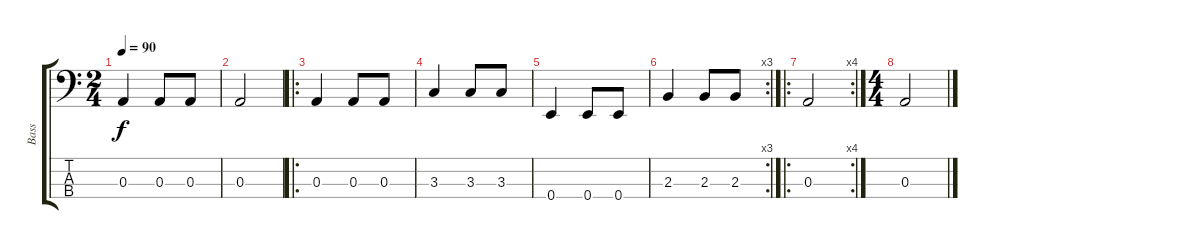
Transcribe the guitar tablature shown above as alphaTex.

\track ("Bass" "Bass") {instrument electricbasspick}
\staff {score tabs}
\tuning (G2 D2 A1 E1) {hide}
\ts (2 4)
\tempo 90
\clef f4
\ks c
0.3.4{dy f} 0.3.8 0.3.8 |
0.3.2 |
\ro
0.3.4 0.3.8 0.3.8 |
3.3.4 3.3.8 3.3.8 |
0.4.4 0.4.8 0.4.8 |
\rc 3
2.3.4 2.3.8 2.3.8 |
\ro
\rc 4
0.3.2 |
\ts (4 4)
0.3.2
